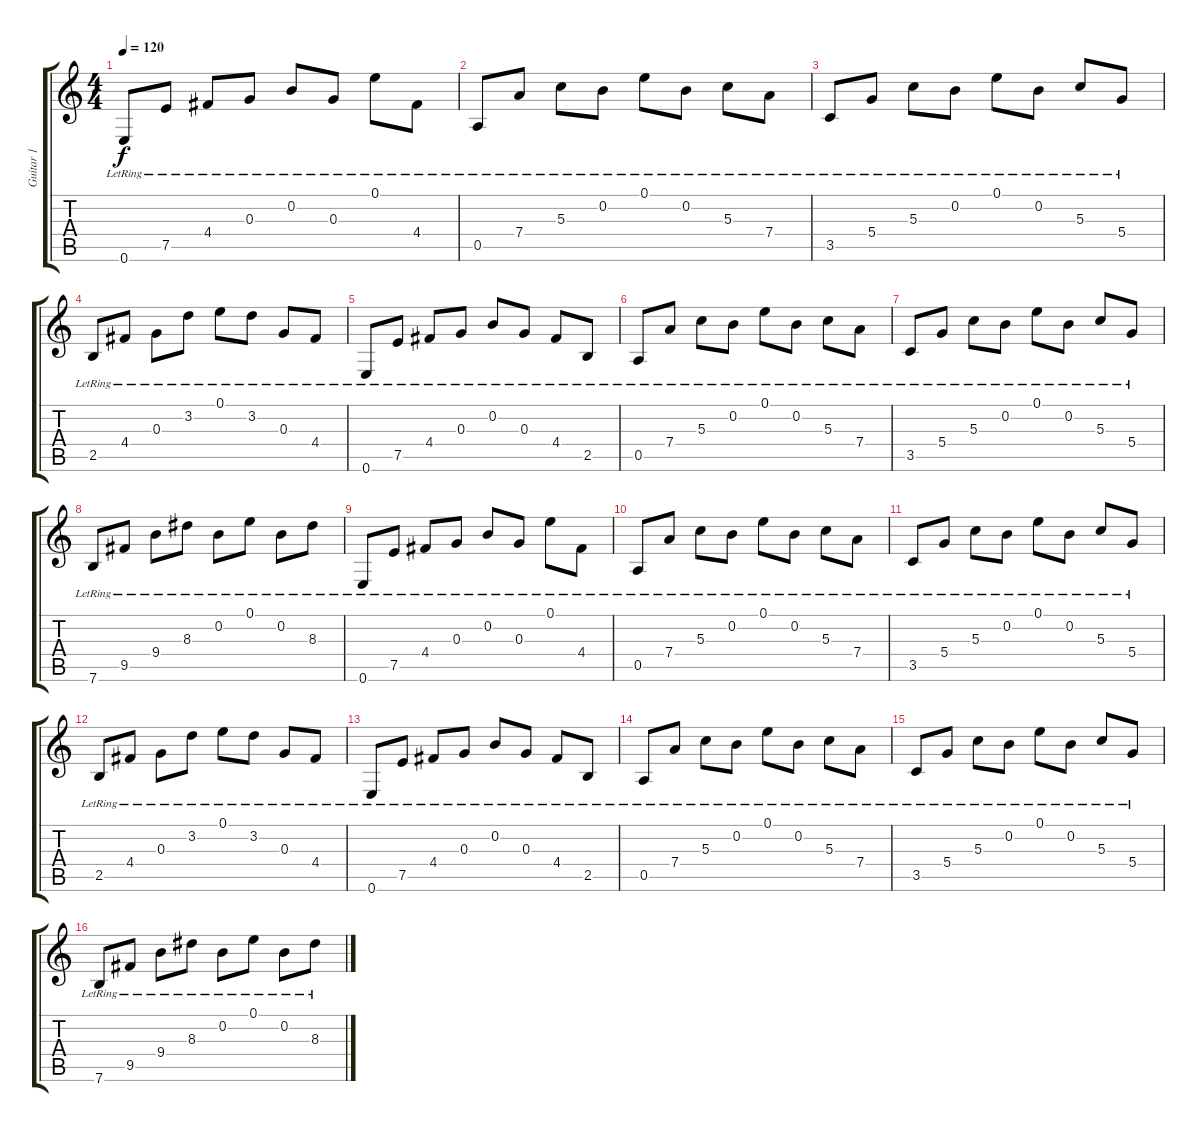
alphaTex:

\track ("Guitar 1" "Guitar 1") {instrument acousticguitarsteel}
\staff {score tabs}
\tuning (E4 B3 G3 D3 A2 E2) {hide}
\ts (4 4)
\tempo 120
\clef g2
\ks c
0.6{lr}.8{dy f} 7.5{lr}.8 4.4{lr}.8 0.3{lr}.8 0.2{lr}.8 0.3{lr}.8 0.1{lr}.8 4.4{lr}.8 |
0.5{lr}.8 7.4{lr}.8 5.3{lr}.8 0.2{lr}.8 0.1{lr}.8 0.2{lr}.8 5.3{lr}.8 7.4{lr}.8 |
3.5{lr}.8 5.4{lr}.8 5.3{lr}.8 0.2{lr}.8 0.1{lr}.8 0.2{lr}.8 5.3{lr}.8 5.4{lr}.8 |
2.5{lr}.8{volume 10} 4.4{lr}.8 0.3{lr}.8 3.2{lr}.8 0.1{lr}.8 3.2{lr}.8 0.3{lr}.8 4.4{lr}.8 |
0.6{lr}.8 7.5{lr}.8 4.4{lr}.8 0.3{lr}.8 0.2{lr}.8 0.3{lr}.8 4.4{lr}.8 2.5{lr}.8 |
0.5{lr}.8 7.4{lr}.8 5.3{lr}.8 0.2{lr}.8 0.1{lr}.8 0.2{lr}.8 5.3{lr}.8 7.4{lr}.8 |
3.5{lr}.8{volume 8} 5.4{lr}.8 5.3{lr}.8 0.2{lr}.8 0.1{lr}.8 0.2{lr}.8 5.3{lr}.8 5.4{lr}.8 |
7.6{lr}.8 9.5{lr}.8 9.4{lr}.8 8.3{lr}.8 0.2{lr}.8 0.1{lr}.8 0.2{lr}.8 8.3{lr}.8 |
0.6{lr}.8 7.5{lr}.8 4.4{lr}.8 0.3{lr}.8 0.2{lr}.8 0.3{lr}.8 0.1{lr}.8 4.4{lr}.8 |
0.5{lr}.8{volume 6} 7.4{lr}.8 5.3{lr}.8 0.2{lr}.8 0.1{lr}.8 0.2{lr}.8 5.3{lr}.8 7.4{lr}.8 |
3.5{lr}.8 5.4{lr}.8 5.3{lr}.8 0.2{lr}.8 0.1{lr}.8 0.2{lr}.8 5.3{lr}.8 5.4{lr}.8 |
2.5{lr}.8 4.4{lr}.8 0.3{lr}.8 3.2{lr}.8 0.1{lr}.8 3.2{lr}.8 0.3{lr}.8 4.4{lr}.8 |
0.6{lr}.8{volume 4} 7.5{lr}.8 4.4{lr}.8 0.3{lr}.8 0.2{lr}.8 0.3{lr}.8 4.4{lr}.8 2.5{lr}.8 |
0.5{lr}.8 7.4{lr}.8 5.3{lr}.8 0.2{lr}.8 0.1{lr}.8 0.2{lr}.8 5.3{lr}.8 7.4{lr}.8 |
3.5{lr}.8{volume 2} 5.4{lr}.8 5.3{lr}.8 0.2{lr}.8 0.1{lr}.8 0.2{lr}.8 5.3{lr}.8 5.4{lr}.8 |
7.6{lr}.8 9.5{lr}.8 9.4{lr}.8 8.3{lr}.8 0.2{lr}.8 0.1{lr}.8 0.2{lr}.8 8.3{lr}.8
